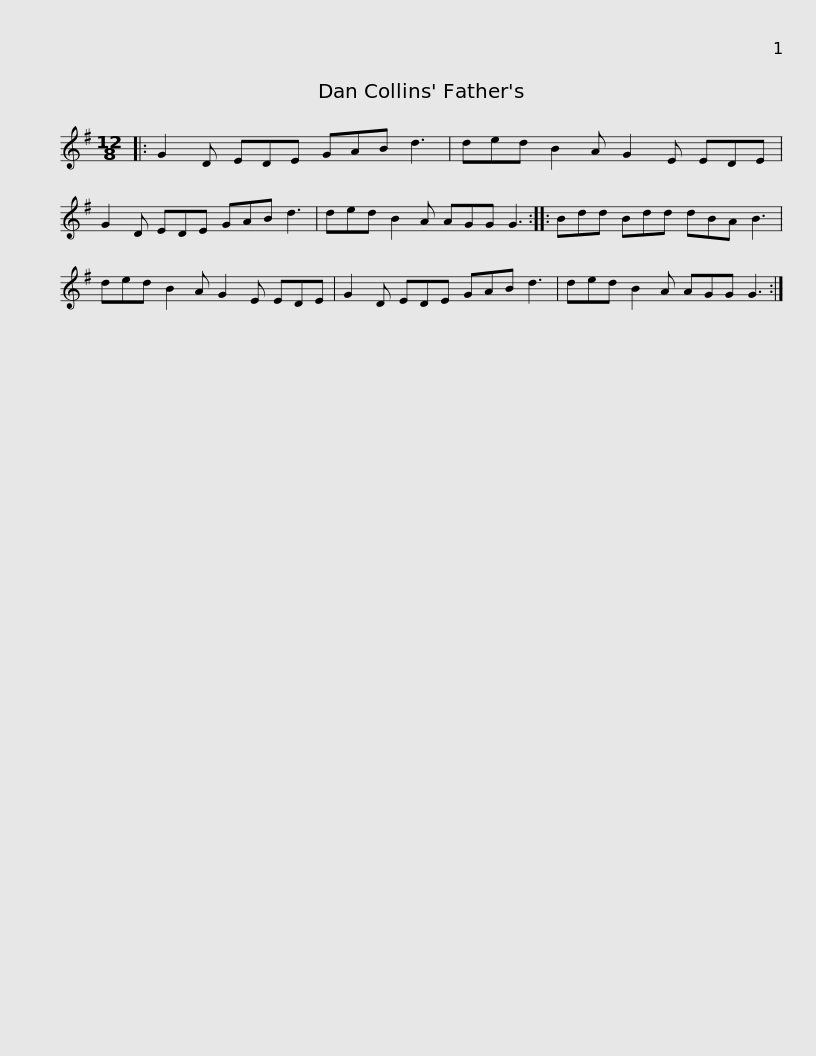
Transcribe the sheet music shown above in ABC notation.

X:1
L:1/8
M:12/8
I:linebreak $
K:G
V:1 treble
V:1
|: G2 D EDE GAB d3 | ded B2 A G2 E EDE | G2 D EDE GAB d3 |$ ded B2 A AGG G3 :: Bdd Bdd dBA B3 | %5
 ded B2 A G2 E EDE | G2 D EDE GAB d3 |$ ded B2 A AGG G3 :| %8
